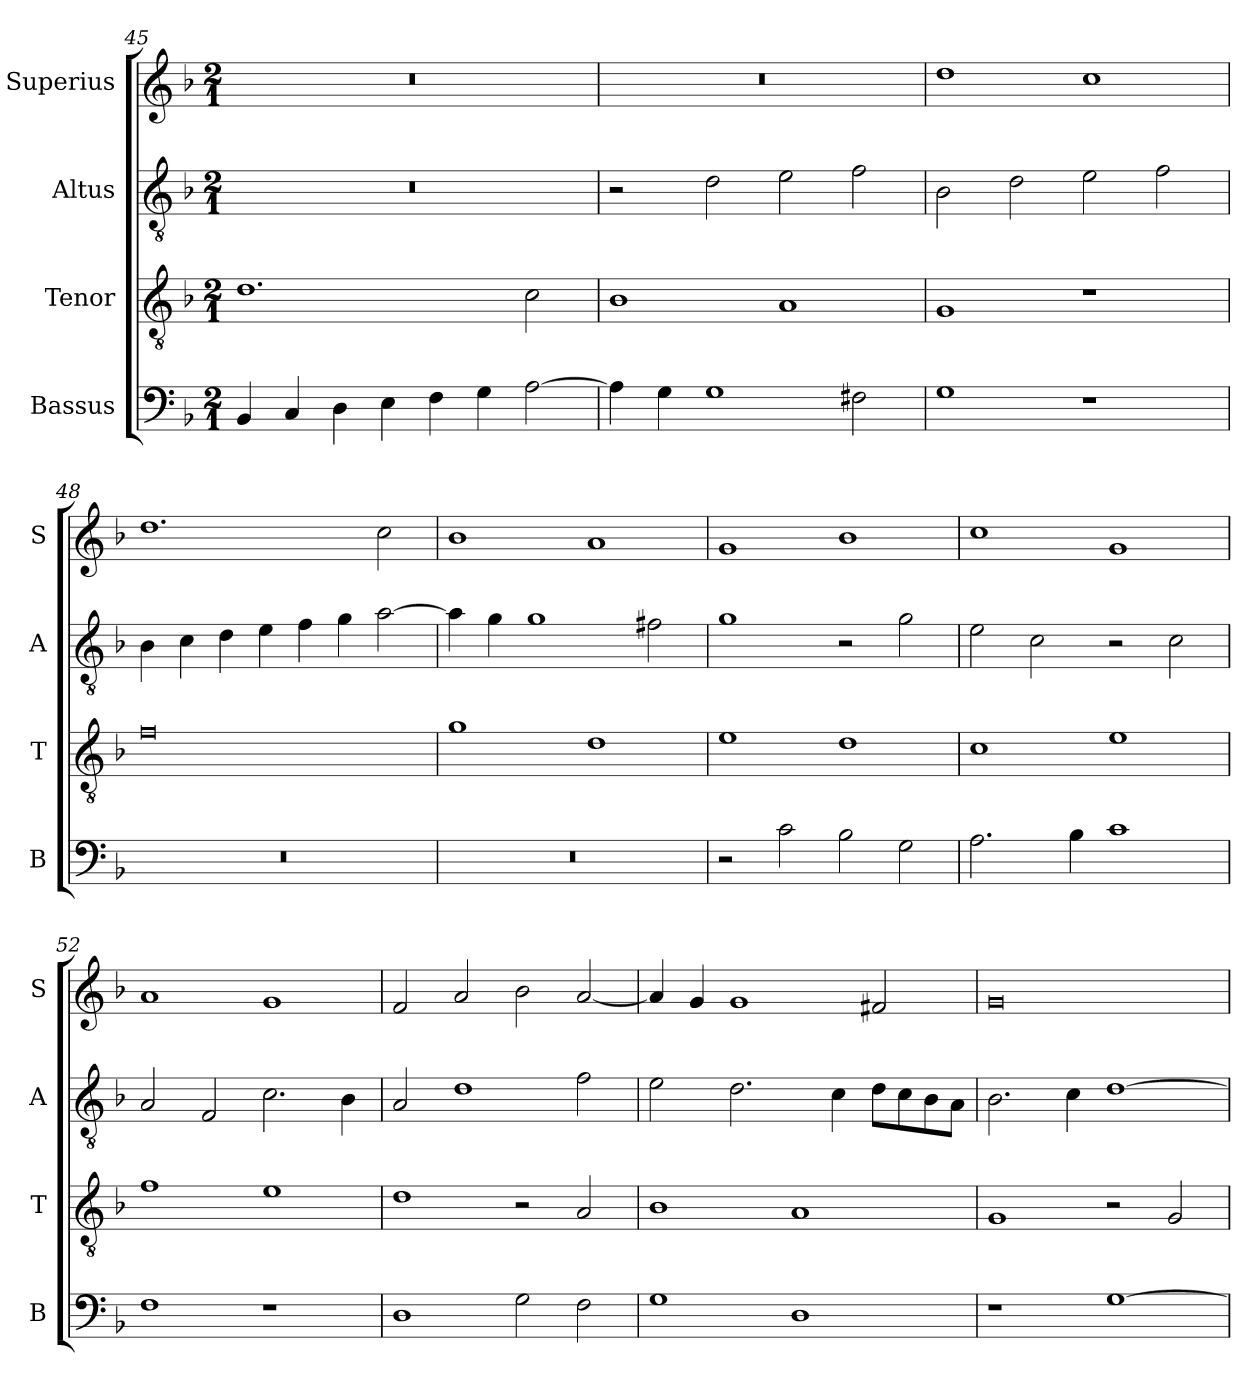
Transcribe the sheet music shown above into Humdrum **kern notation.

**kern	**kern	**kern	**kern
*part4	*part3	*part2	*part1
*staff4	*staff3	*staff2	*staff1
*I"Bassus	*I"Tenor	*I"Altus	*I"Superius
*I'B	*I'T	*I'A	*I'S
*clefF4	*clefGv2	*clefGv2	*clefG2
*k[b-]	*k[b-]	*k[b-]	*k[b-]
*F:	*F:	*F:	*F:
*M2/1	*M2/1	*M2/1	*M2/1
=45	=45	=45	=45
4BB-	1.d	0r	0r
4C	.	.	.
4D	.	.	.
4E	.	.	.
4F	.	.	.
4G	.	.	.
[2A	2c	.	.
=46	=46	=46	=46
4A]	1B-	2r	0r
4G	.	.	.
1G	.	2d	.
.	1A	2e	.
2F#X	.	2f	.
=47	=47	=47	=47
1G	1G	2B-	1dd
.	.	2d	.
1r	1r	2e	1cc
.	.	2f	.
=48	=48	=48	=48
0r	0f	4B-	1.dd
.	.	4c	.
.	.	4d	.
.	.	4e	.
.	.	4f	.
.	.	4g	.
.	.	[2a	2cc
=49	=49	=49	=49
0r	1g	4a]	1b-
.	.	4g	.
.	.	1g	.
.	1d	.	1a
.	.	2f#X	.
=50	=50	=50	=50
2r	1e	1g	1g
2c	.	.	.
2B-	1d	2r	1b-
2G	.	2g	.
=51	=51	=51	=51
2.A	1c	2e	1cc
.	.	2c	.
4B-	.	.	.
1c	1e	2r	1g
.	.	2c	.
=52	=52	=52	=52
1F	1f	2A	1a
.	.	2F	.
1r	1e	2.c	1g
.	.	4B-	.
=53	=53	=53	=53
1D	1d	2A	2f
.	.	1d	2a
2G	2r	.	2b-
2F	2A	2f	[2a
=54	=54	=54	=54
1G	1B-	2e	4a]
.	.	.	4g
.	.	2.d	1g
1D	1A	.	.
.	.	4c	.
.	.	8dL	2f#X
.	.	8c	.
.	.	8B-	.
.	.	8AJ	.
=55	=55	=55	=55
1r	1G	2.B-	0g
.	.	4c	.
[1G	2r	[1d	.
.	2G	.	.
=	=	=	=
*-	*-	*-	*-
